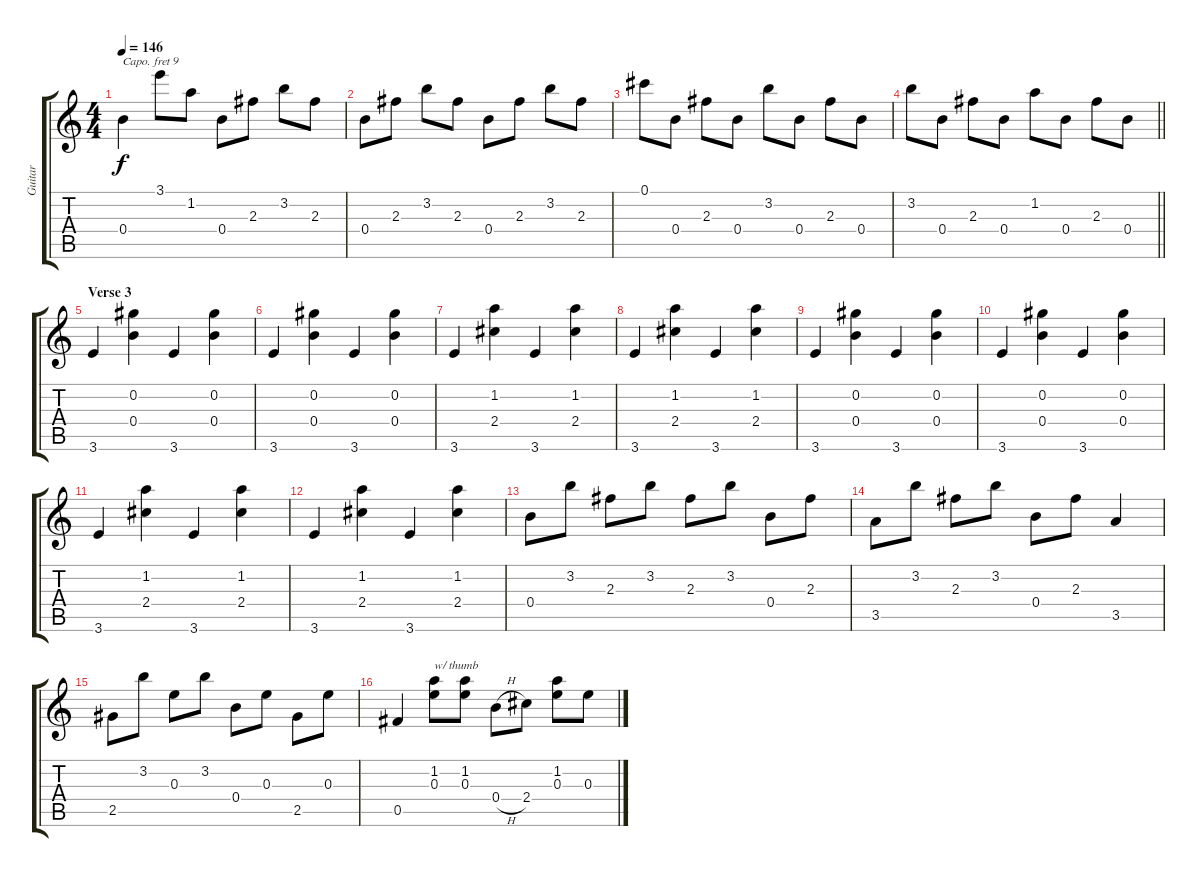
\track ("Guitar" "Guitar") {instrument acousticguitarsteel}
\staff {score tabs}
\capo 9
\tuning (E4 B3 G3 D3 A2 E2) {hide}
\ts (4 4)
\tempo 146
\clef g2
\ks c
0.4.4{dy f} 3.1.8 1.2.8 0.4.8 2.3.8 3.2.8 2.3.8 |
0.4.8 2.3.8 3.2.8 2.3.8 0.4.8 2.3.8 3.2.8 2.3.8 |
0.1.8 0.4.8 2.3.8 0.4.8 3.2.8 0.4.8 2.3.8 0.4.8 |
\barLineRight lightlight
3.2.8 0.4.8 2.3.8 0.4.8 1.2.8 0.4.8 2.3.8 0.4.8 |
\section ("" "Verse 3")
3.6.4 (0.2 0.4).4 3.6.4 (0.2 0.4).4 |
3.6.4 (0.2 0.4).4 3.6.4 (0.2 0.4).4 |
3.6.4 (1.2 2.4).4 3.6.4 (1.2 2.4).4 |
3.6.4 (1.2 2.4).4 3.6.4 (1.2 2.4).4 |
3.6.4 (0.2 0.4).4 3.6.4 (0.2 0.4).4 |
3.6.4 (0.2 0.4).4 3.6.4 (0.2 0.4).4 |
3.6.4 (1.2 2.4).4 3.6.4 (1.2 2.4).4 |
3.6.4 (1.2 2.4).4 3.6.4 (1.2 2.4).4 |
0.4.8 3.2.8 2.3.8 3.2.8 2.3.8 3.2.8 0.4.8 2.3.8 |
3.5.8 3.2.8 2.3.8 3.2.8 0.4.8 2.3.8 3.5.4 |
2.5.8 3.2.8 0.3.8 3.2.8 0.4.8 0.3.8 2.5.8 0.3.8 |
0.5.4 (1.2 0.3).8{txt "w/ thumb"} (1.2 0.3).8 0.4{h}.8 2.4.8 (1.2 0.3).8 0.3.8
